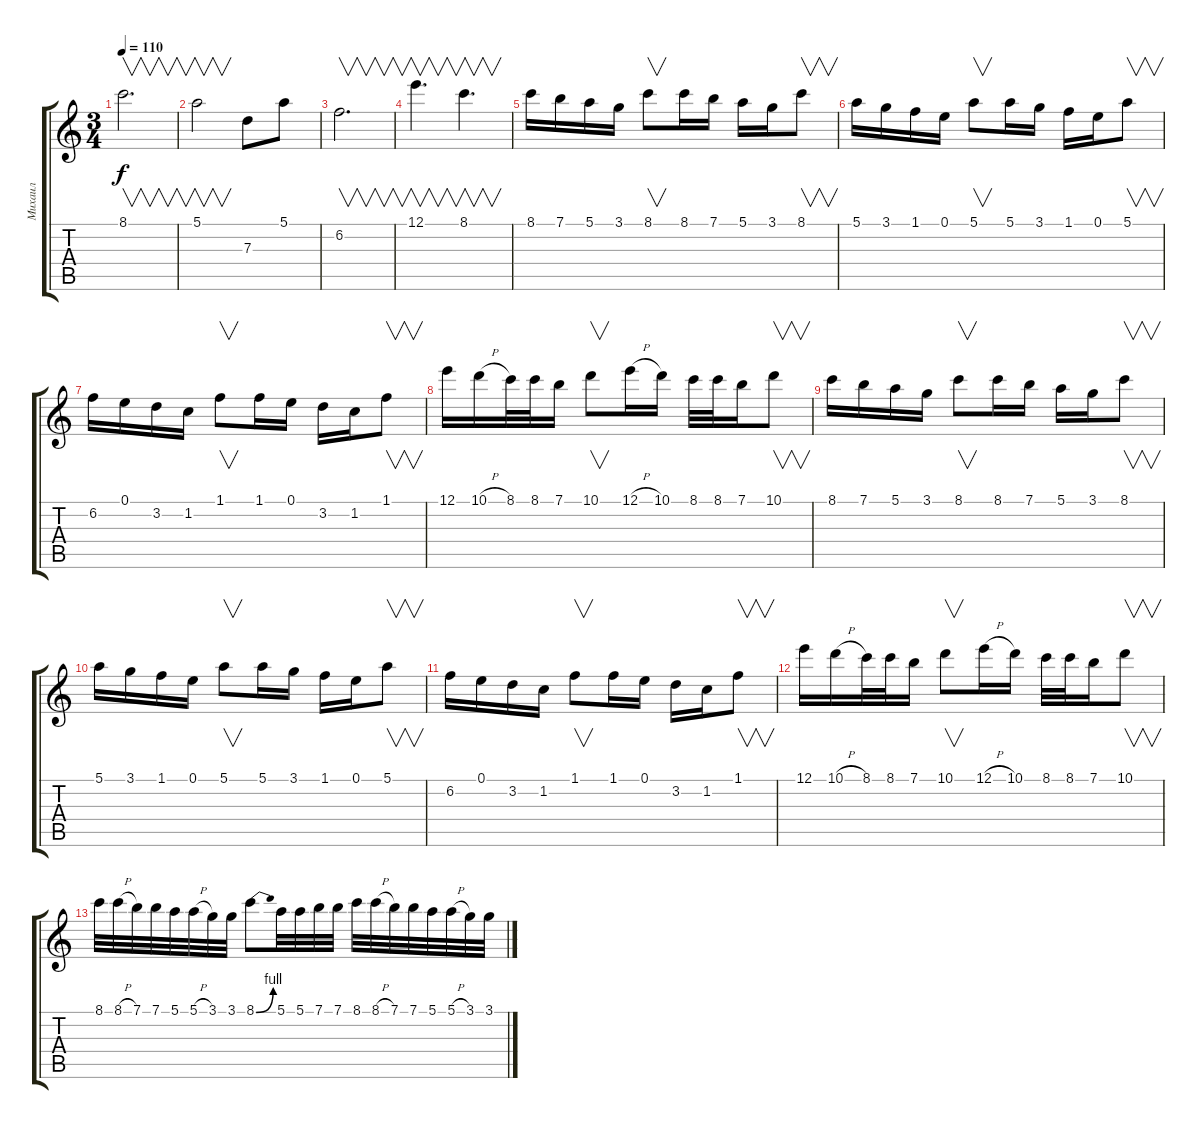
\track ("Михаил" "Михаил") {instrument distortionguitar}
\staff {score tabs}
\tuning (E4 B3 G3 D3 A2 E2) {hide}
\ts (3 4)
\tempo 110
\clef g2
\ks c
8.1.2{v d dy f} |
5.1.2{v} 7.3.8 5.1.8 |
6.2.2{v d} |
12.1.4{v d} 8.1.4{v d} |
8.1.16 7.1.16 5.1.16 3.1.16 8.1.8{v} 8.1.16 7.1.16 5.1.16 3.1.16 8.1.8{v} |
5.1.16 3.1.16 1.1.16 0.1.16 5.1.8{v} 5.1.16 3.1.16 1.1.16 0.1.16 5.1.8{v} |
6.2.16 0.1.16 3.2.16 1.2.16 1.1.8{v} 1.1.16 0.1.16 3.2.16 1.2.16 1.1.8{v} |
12.1.16 10.1{h}.16 8.1.32 8.1.32 7.1.16 10.1.8{v} 12.1{h}.16 10.1.16 8.1.32 8.1.32 7.1.16 10.1.8{v} |
8.1.16 7.1.16 5.1.16 3.1.16 8.1.8{v} 8.1.16 7.1.16 5.1.16 3.1.16 8.1.8{v} |
5.1.16 3.1.16 1.1.16 0.1.16 5.1.8{v} 5.1.16 3.1.16 1.1.16 0.1.16 5.1.8{v} |
6.2.16 0.1.16 3.2.16 1.2.16 1.1.8{v} 1.1.16 0.1.16 3.2.16 1.2.16 1.1.8{v} |
12.1.16 10.1{h}.16 8.1.32 8.1.32 7.1.16 10.1.8{v} 12.1{h}.16 10.1.16 8.1.32 8.1.32 7.1.16 10.1.8{v} |
8.1.32 8.1{h}.32 7.1.32 7.1.32 5.1.32 5.1{h}.32 3.1.32 3.1.32 8.1{be (bend 0 0 60 4)}.8 5.1.32 5.1.32 7.1.32 7.1.32 8.1.32 8.1{h}.32 7.1.32 7.1.32 5.1.32 5.1{h}.32 3.1.32 3.1.32
